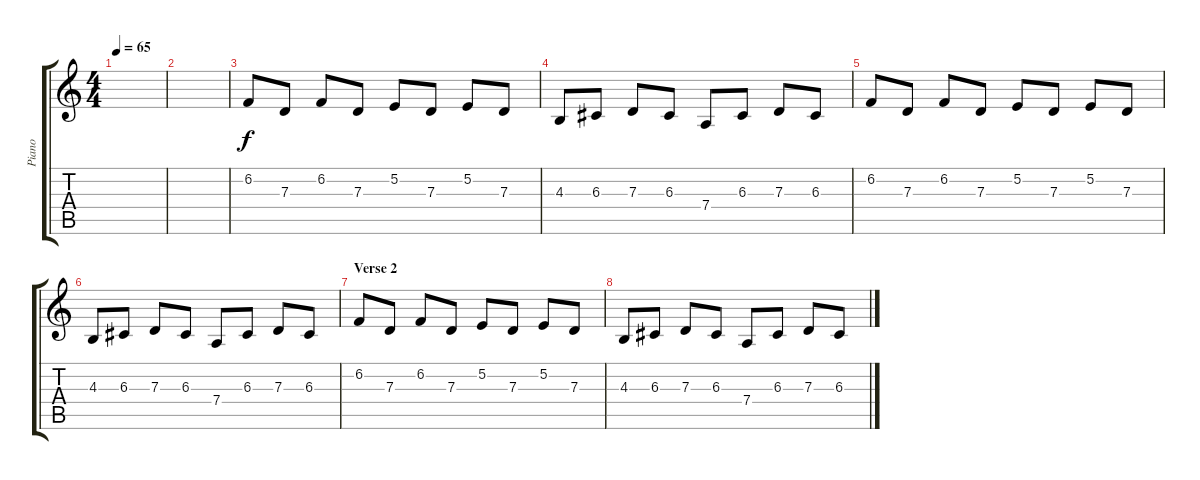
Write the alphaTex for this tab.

\track ("Piano" "Piano") {instrument electricpiano2}
\staff {score tabs}
\tuning (E4 B3 G3 D3 A2 E2) {hide}
\ts (4 4)
\tempo 65
\clef g2
\ks c
|
|
6.2.8 7.3.8 6.2.8 7.3.8 5.2.8 7.3.8 5.2.8 7.3.8 |
4.3.8 6.3.8 7.3.8 6.3.8 7.4.8 6.3.8 7.3.8 6.3.8 |
6.2.8 7.3.8 6.2.8 7.3.8 5.2.8 7.3.8 5.2.8 7.3.8 |
4.3.8 6.3.8 7.3.8 6.3.8 7.4.8 6.3.8 7.3.8 6.3.8 |
\section ("" "Verse 2")
6.2.8 7.3.8 6.2.8 7.3.8 5.2.8 7.3.8 5.2.8 7.3.8 |
4.3.8 6.3.8 7.3.8 6.3.8 7.4.8 6.3.8 7.3.8 6.3.8
